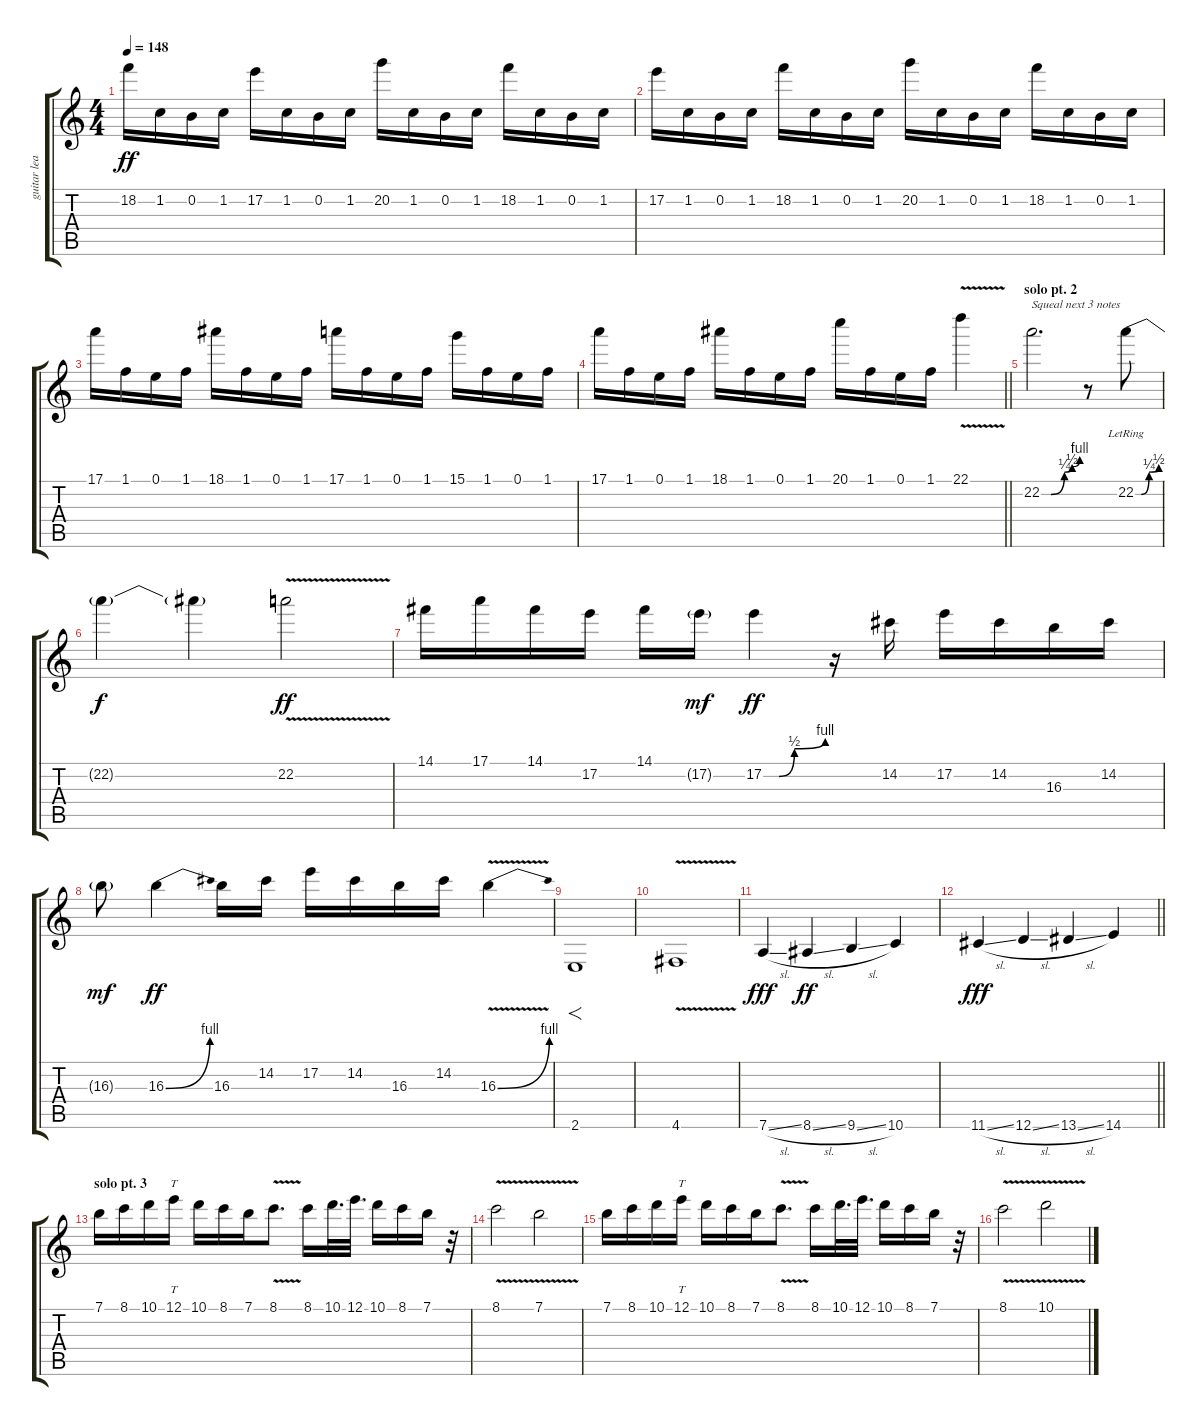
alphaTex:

\track ("guitar lead" "guitar lea") {instrument overdrivenguitar}
\staff {score tabs}
\tuning (E4 B3 G3 D3 A2 D2) {hide}
\ts (4 4)
\tempo 148
\clef g2
\ks c
18.2.16{dy ff} 1.2.16 0.2.16 1.2.16 17.2.16 1.2.16 0.2.16 1.2.16 20.2.16 1.2.16 0.2.16 1.2.16 18.2.16 1.2.16 0.2.16 1.2.16 |
17.2.16 1.2.16 0.2.16 1.2.16 18.2.16 1.2.16 0.2.16 1.2.16 20.2.16 1.2.16 0.2.16 1.2.16 18.2.16 1.2.16 0.2.16 1.2.16 |
17.1.16 1.1.16 0.1.16 1.1.16 18.1.16 1.1.16 0.1.16 1.1.16 17.1.16 1.1.16 0.1.16 1.1.16 15.1.16 1.1.16 0.1.16 1.1.16 |
\barLineRight lightlight
17.1.16 1.1.16 0.1.16 1.1.16 18.1.16 1.1.16 0.1.16 1.1.16 20.1.16 1.1.16 0.1.16 1.1.16 22.1{v}.4 |
\section ("" "solo pt. 2")
22.2{be (custom 0 0 15 0 36 1 48 2 60 4)}.2{d txt "Squeal next 3 notes"} r.8 22.2{be (custom 0 0 15 0 35 1 60 2) lr}.8 |
22.2{t}.4{dy f} 22.2{t}.4 22.2{v}.2{dy ff} |
14.1.16 17.1.16 14.1.16 17.2.16 14.1.16 17.2{g}.16{dy mf} 17.2{be (custom 0 0 15 0 30 2 60 4)}.4{dy ff} r.16 14.2.16 17.2.16 14.2.16 16.3.16 14.2.16 |
16.3{g}.8{dy mf} 16.3{be (bend 0 0 60 4)}.4{dy ff} 16.3.16 14.2.16 17.2.16 14.2.16 16.3.16 14.2.16 16.3{be (bend 0 0 60 4) v}.4 |
2.6.1{f} |
4.6{v}.1 |
7.6{sl}.4{dy fff} 8.6{sl}.4{dy ff} 9.6{sl}.4 10.6.4 |
\barLineRight lightlight
11.6{sl}.4{dy fff} 12.6{sl}.4 13.6{sl}.4 14.6.4 |
\section ("" "solo pt. 3")
7.1.16 8.1.16 10.1.16 12.1.16{tt} 10.1.16 8.1.16 7.1.16 8.1{v}.8{d} 8.1.16 10.1.32{d} 12.1.32{d} 10.1.16 8.1.16 7.1.16 r.32 |
8.1{v}.2 7.1{v}.2 |
7.1.16 8.1.16 10.1.16 12.1.16{tt} 10.1.16 8.1.16 7.1.16 8.1{v}.8{d} 8.1.16 10.1.32{d} 12.1.32{d} 10.1.16 8.1.16 7.1.16 r.32 |
8.1{v}.2 10.1{v}.2
